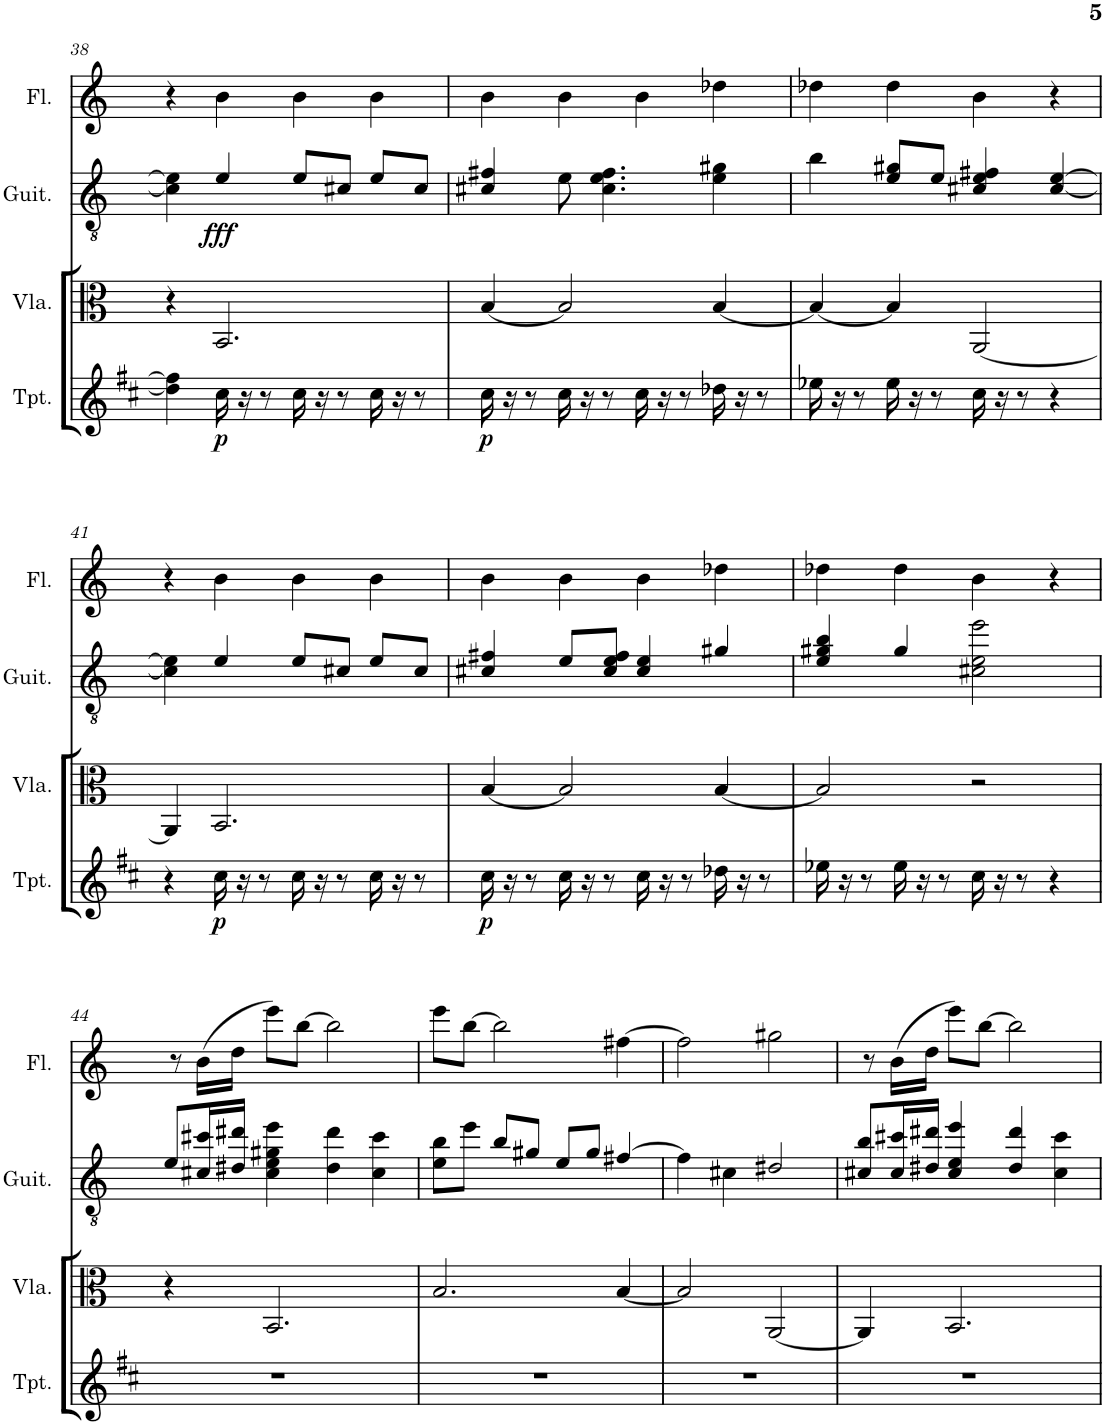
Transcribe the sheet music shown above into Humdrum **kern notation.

**kern	**dynam	**kern	**kern	**dynam	**kern
*part4	*part4	*part3	*part2	*part2	*part1
*staff4	*staff4	*staff3	*staff2	*staff2	*staff1
*I"Trumpet	*	*I"Viola	*I"Acoustic Guitar	*	*I"Flute
*I'Tpt.	*	*I'Vla.	*I'Guit.	*	*I'Fl.
!!LO:PB:g=z
*clefG2	*	*clefC3	*clefGv2	*	*clefG2
*Trd1c2	*	*	*	*	*
*k[f#c#]	*	*k[]	*k[]	*	*k[]
*M4/4	*	*M4/4	*M4/4	*	*M4/4
=38	=38	=38	=38	=38	=38
4dd#\] 4ff#\]	.	4r	4c#\] 4e\]	.	4r
!	!LO:DY:b	!	!	!LO:DY:b	!
16cc#\	p	2.BB/	4e/	fff	4b\
16r	.	.	.	.	.
8r	.	.	.	.	.
16cc#\	.	.	8e/L	.	4b\
16r	.	.	.	.	.
8r	.	.	8c#X/J	.	.
16cc#\	.	.	8e/L	.	4b\
16r	.	.	.	.	.
8r	.	.	8c#/J	.	.
=39	=39	=39	=39	=39	=39
!	!LO:DY:b	!	!	!	!
16cc#\	p	[4B/	4c#X/ 4f#X/	.	4b\
16r	.	.	.	.	.
8r	.	.	.	.	.
16cc#\	.	2B/]	8e\	.	4b\
16r	.	.	.	.	.
8r	.	.	4.c#\ 4.e\ 4.f#\	.	.
16cc#\	.	.	.	.	4b\
16r	.	.	.	.	.
8r	.	.	.	.	.
16dd-X\	.	[4B/	4e\ 4g#X\	.	4dd-X\
16r	.	.	.	.	.
8r	.	.	.	.	.
=40	=40	=40	=40	=40	=40
16ee-X\	.	4B/_	4b\	.	4dd-X\
16r	.	.	.	.	.
8r	.	.	.	.	.
16ee-\	.	4B/]	8e/ 8g#X/L	.	4dd-\
16r	.	.	.	.	.
8r	.	.	8e/J	.	.
16cc#\	.	[2AA/	4c#X/ 4e/ 4f#X/	.	4b\
16r	.	.	.	.	.
8r	.	.	.	.	.
4r	.	.	[4c#/ [4e/	.	4r
!!LO:LB:g=z
=41	=41	=41	=41	=41	=41
4r	.	4AA/]	4c#\] 4e\]	.	4r
!	!LO:DY:b	!	!	!	!
16cc#\	p	2.BB/	4e/	.	4b\
16r	.	.	.	.	.
8r	.	.	.	.	.
16cc#\	.	.	8e/L	.	4b\
16r	.	.	.	.	.
8r	.	.	8c#X/J	.	.
16cc#\	.	.	8e/L	.	4b\
16r	.	.	.	.	.
8r	.	.	8c#/J	.	.
=42	=42	=42	=42	=42	=42
!	!LO:DY:b	!	!	!	!
16cc#\	p	[4B/	4c#X/ 4f#X/	.	4b\
16r	.	.	.	.	.
8r	.	.	.	.	.
16cc#\	.	2B/]	8e/L	.	4b\
16r	.	.	.	.	.
8r	.	.	8c#/ 8e/ 8f#/J	.	.
16cc#\	.	.	4c#/ 4e/	.	4b\
16r	.	.	.	.	.
8r	.	.	.	.	.
16dd-X\	.	[4B/	4g#X/	.	4dd-X\
16r	.	.	.	.	.
8r	.	.	.	.	.
=43	=43	=43	=43	=43	=43
16ee-X\	.	2B/]	4e/ 4g#X/ 4b/	.	4dd-X\
16r	.	.	.	.	.
8r	.	.	.	.	.
16ee-\	.	.	4g#/	.	4dd-\
16r	.	.	.	.	.
8r	.	.	.	.	.
16cc#\	.	2r	2c#X\ 2e\ 2ee\	.	4b\
16r	.	.	.	.	.
8r	.	.	.	.	.
4r	.	.	.	.	4r
!!LO:LB:g=z
=44	=44	=44	=44	=44	=44
1r	.	4r	8e/L	.	8r
.	.	.	16c#X/ 16cc#X/L	.	(16b\LL
.	.	.	16d#X/ 16dd#X/JJ	.	16dd\JJ
.	.	2.BB/	4c#\ 4e\ 4g#X\ 4ee\	.	8eee\L)
.	.	.	.	.	[8bb\J
.	.	.	4d#\ 4dd#\	.	2bb\]
.	.	.	4c#\ 4cc#\	.	.
=45	=45	=45	=45	=45	=45
1r	.	2.B/	8e\ 8b\L	.	8eee\L
.	.	.	8ee\J	.	[8bb\J
.	.	.	8b/L	.	2bb\]
.	.	.	8g#X/J	.	.
.	.	.	8e/L	.	.
.	.	.	8g#/J	.	.
.	.	[4B/	[4f#X/	.	[4ff#X\
=46	=46	=46	=46	=46	=46
1r	.	2B/]	4f#\]	.	2ff#\]
.	.	.	4c#X\	.	.
.	.	[2AA/	2d#X/	.	2gg#X\
=47	=47	=47	=47	=47	=47
1r	.	4AA/]	8c#X/ 8b/L	.	8r
.	.	.	16c#/ 16cc#X/L	.	(16b\LL
.	.	.	16d#X/ 16dd#X/JJ	.	16dd\JJ
.	.	2.BB/	4c#/ 4e/ 4ee/	.	8eee\L)
.	.	.	.	.	[8bb\J
.	.	.	4d#/ 4dd#/	.	2bb\]
.	.	.	4c#\ 4cc#\	.	.
=	=	=	=	=	=
*-	*-	*-	*-	*-	*-
